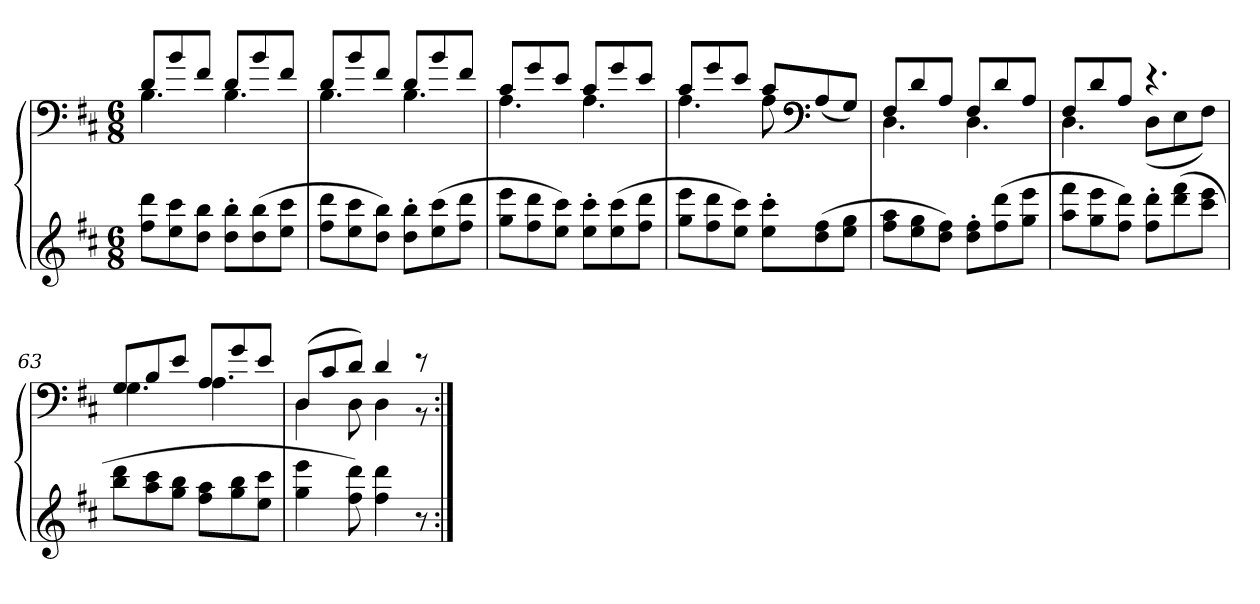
**kern	**kern
*part1	*part1
*staff2	*staff1
*clefG2	*clefF4
*k[f#c#]	*k[f#c#]
*D:	*D:
*M6/8	*M6/8
=	=
*	*^
8ff# 8dddL	8dL	4.B
8ee 8ccc#	8b	.
8dd 8bbJ	8f#J	.
8dd' 8bb'L	8dL	4.B
(8dd 8bb	8b	.
8ee 8ccc#J	8f#J	.
=58	=58	=58
8ff# 8dddL	8dL	4.B
8ee 8ccc#	8b	.
8dd 8bbJ)	8f#J	.
8dd' 8bb'L	8dL	4.B
(8ee 8ccc#	8b	.
8ff# 8dddJ	8f#J	.
=59	=59	=59
8gg 8eeeL	8c#L	4.A
8ff# 8ddd	8g	.
8ee 8ccc#J)	8eJ	.
8ee' 8ccc#'L	8c#L	4.A
(8ee 8ccc#	8g	.
8ff# 8dddJ	8eJ	.
=60	=60	=60
8gg 8eeeL	8c#L	4.A
8ff# 8ddd	8g	.
8ee 8ccc#J)	8eJ	.
8ee' 8ccc#'L	8c#L	8A
*	*clefF4	*
(8dd 8ff#	(8A	4ryy
8ee 8ggJ	8GJ)	.
=61	=61	=61
8ff# 8aaL	8F#L	4.D
8ee 8gg	8d	.
8dd 8ff#J)	8AJ	.
8dd' 8ff#'L	8F#L	4.D
(8ff# 8ddd	8d	.
8gg 8eeeJ	8AJ	.
=62	=62	=62
8aa 8fff#L	8F#L	4.D
8gg 8eee	8d	.
8ff# 8dddJ)	8AJ	.
8ff#' 8ddd'L	4.r	(8DL
(8ddd 8fff#	.	8E
8ccc# 8eeeJ	.	8F#J)
=63	=63	=63
8bb 8dddL	8GL	4.G
8aa 8ccc#	8B	.
8gg 8bbJ	8eJ	.
8ff# 8aaL	8AL	4.A
8gg 8bb	8g	.
8ee 8ccc#J	8eJ	.
=64	=64	=64
4gg 4eee	(8DL	4D
.	8c#	.
8ff# 8ddd)	8dJ)	8D
4ff# 4ddd	4d	4D
8r	8r	8r
*	*v	*v
=:|!	=:|!
*-	*-
